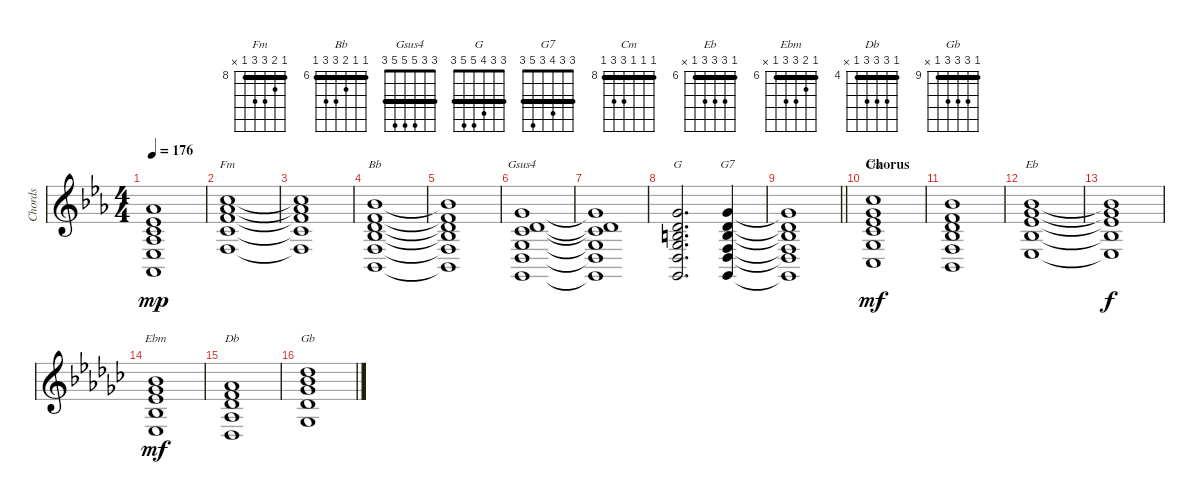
\track ("Chords" "Chords") {instrument stringensemble1}
\staff {score}
\tuning (E4 B3 G3 D3 A2 E2) {hide}
\chord ("Fm" 8 9 10 10 8 x) {firstfret 8 barre 8}
\chord ("Bb" 6 6 7 8 8 6) {firstfret 6 barre 6}
\chord ("Gsus4" 3 3 5 5 5 3) {barre 3}
\chord ("G" 3 3 4 5 5 3) {barre 3}
\chord ("G7" 3 3 4 3 5 3) {barre 3}
\chord ("Cm" 8 8 8 10 10 8) {firstfret 8 barre 8}
\chord ("Eb" 6 8 8 8 6 x) {firstfret 6 barre 6}
\chord ("Ebm" 6 7 8 8 6 x) {firstfret 6 barre 6}
\chord ("Db" 4 6 6 6 4 x) {firstfret 4 barre 4}
\chord ("Gb" 9 11 11 11 9 x) {firstfret 9 barre 9}
\ts (4 4)
\tempo 176
\clef g2
\ks cminor
(4.1{t} 4.2{t} 5.3{t} 6.4{t} 6.5{t} 4.6{t}).1{dy mp} |
(8.1 9.2 10.3 10.4 8.5).1{ch "Fm"} |
(8.1{t} 9.2{t} 10.3{t} 10.4{t} 8.5{t}).1 |
(6.1 6.2 7.3 8.4 8.5 6.6).1{ch "Bb"} |
(6.1{t} 6.2{t} 7.3{t} 8.4{t} 8.5{t} 6.6{t}).1 |
(3.1 3.2 5.3 5.4 5.5 3.6).1{ch "Gsus4"} |
(3.1{t} 3.2{t} 5.3{t} 5.4{t} 5.5{t} 3.6{t}).1 |
(3.1 3.2 4.3 5.4 5.5 3.6).2{d ch "G"} (3.1 3.2 4.3 3.4 5.5 3.6).4{ch "G7"} |
\barLineRight lightlight
(3.1{t} 3.2{t} 4.3{t} 3.4{t} 5.5{t} 3.6{t}).1 |
\section ("" "Chorus")
(8.1 8.2 8.3 10.4 10.5 8.6).1{ch "Cm" dy mf} |
(6.1 6.2 7.3 8.4 8.5 6.6).1 |
(6.1 8.2 8.3 8.4 6.5).1{ch "Eb"} |
(6.1{t} 8.2{t} 8.3{t} 8.4{t} 6.5{t}).1{dy f} |
\ks ebminor
(6.1 7.2 8.3 8.4 6.5).1{ch "Ebm" dy mf} |
(4.1 6.2 6.3 6.4 4.5).1{ch "Db"} |
(9.1 11.2 11.3 11.4 9.5).1{ch "Gb"}
